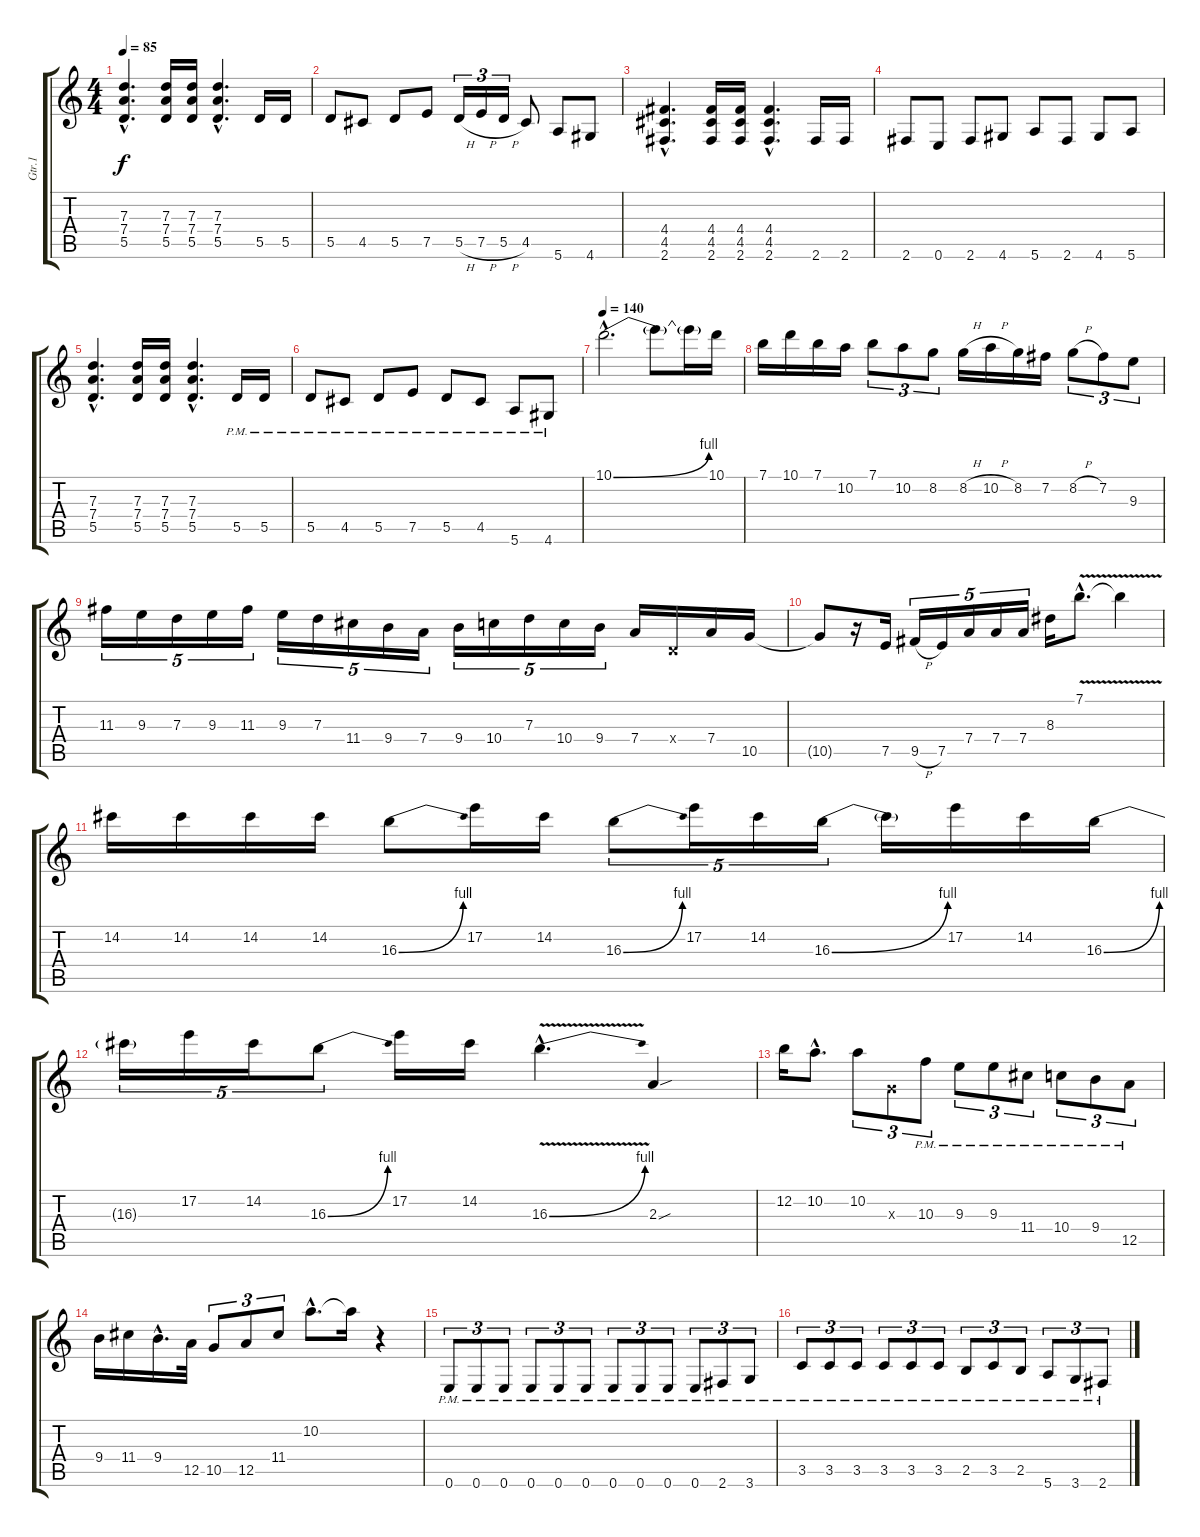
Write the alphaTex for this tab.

\track ("Gtr.1" "Gtr.1") {instrument distortionguitar}
\staff {score tabs}
\tuning (E4 B3 G3 D3 A2 E2) {hide}
\ts (4 4)
\tempo 85
\clef g2
\ks c
(7.3{hac} 7.4{hac} 5.5{hac}).4{d dy f} (7.3 7.4 5.5).16 (7.3 7.4 5.5).16 (7.3{hac} 7.4{hac} 5.5{hac}).4{d} 5.5.16 5.5.16 |
5.5.8 4.5.8 5.5.8 7.5.8 5.5{h}.16{tu (3 2)} 7.5{h}.16{tu (3 2)} 5.5{h}.16{tu (3 2)} 4.5.8 5.6.8 4.6.8 |
(4.4{hac} 4.5{hac} 2.6{hac}).4{d} (4.4 4.5 2.6).16 (4.4 4.5 2.6).16 (4.4{hac} 4.5{hac} 2.6{hac}).4{d} 2.6.16 2.6.16 |
2.6.8 0.6.8 2.6.8 4.6.8 5.6.8 2.6.8 4.6.8 5.6.8 |
(7.3{hac} 7.4{hac} 5.5{hac}).4{d} (7.3 7.4 5.5).16 (7.3 7.4 5.5).16 (7.3{hac} 7.4{hac} 5.5{hac}).4{d} 5.5{pm}.16 5.5{pm}.16 |
5.5{pm}.8 4.5{pm}.8 5.5{pm}.8 7.5{pm}.8 5.5{pm}.8 4.5{pm}.8 5.6{pm}.8 4.6{pm}.8 |
\tempo 140
10.1{be (bend 0 0 60 4) hac}.2{d} 10.1{t}.8 10.1{t}.16 10.1.16 |
7.1.16 10.1.16 7.1.16 10.2.16 7.1.8{tu (3 2)} 10.2.8{tu (3 2)} 8.2.8{tu (3 2)} 8.2{h}.16 10.2{h}.16 8.2.16 7.2.16 8.2{h}.8{tu (3 2)} 7.2.8{tu (3 2)} 9.3.8{tu (3 2)} |
11.3.16{tu (5 4)} 9.3.16{tu (5 4)} 7.3.16{tu (5 4)} 9.3.16{tu (5 4)} 11.3.16{tu (5 4)} 9.3.16{tu (5 4)} 7.3.16{tu (5 4)} 11.4.16{tu (5 4)} 9.4.16{tu (5 4)} 7.4.16{tu (5 4)} 9.4.16{tu (5 4)} 10.4.16{tu (5 4)} 7.3.16{tu (5 4)} 10.4.16{tu (5 4)} 9.4.16{tu (5 4)} 7.4.16 0.4{x}.16 7.4.16 10.5.16 |
10.5{t}.8 r.16 7.5.16 9.5{h}.16{tu (5 4)} 7.5.16{tu (5 4)} 7.4.16{tu (5 4)} 7.4.16{tu (5 4)} 7.4.16{tu (5 4)} 8.3.16 7.1{v hac}.8{d} 7.1{t}.4 |
14.2.16 14.2.16 14.2.16 14.2.16 16.3{be (bend 0 0 60 4)}.8 17.2.16 14.2.16 16.3{be (bend 0 0 60 4)}.8{tu (5 4)} 17.2.16{tu (5 4)} 14.2.16{tu (5 4)} 16.3{be (bend 0 0 60 4)}.16{tu (5 4)} 16.3{t}.16 17.2.16 14.2.16 16.3{be (bend 0 0 60 4)}.16 |
16.3{t}.16{tu (5 4)} 17.2.16{tu (5 4)} 14.2.16{tu (5 4)} 16.3{be (bend 0 0 60 4)}.8{tu (5 4)} 17.2.16 14.2.16 16.3{be (bend 0 0 60 4) v hac}.4{d} 2.3{sou}.4 |
12.2.16 10.2{hac}.8{d} 10.2.8{tu (3 2)} 0.3{x}.8{tu (3 2)} 10.3{pm}.8{tu (3 2)} 9.3{pm}.8{tu (3 2)} 9.3{pm}.8{tu (3 2)} 11.4{pm}.8{tu (3 2)} 10.4{pm}.8{tu (3 2)} 9.4{pm}.8{tu (3 2)} 12.5{pm}.8{tu (3 2)} |
9.4.16 11.4.16 9.4{hac}.16{d} 12.5.32 10.5.8{tu (3 2)} 12.5.8{tu (3 2)} 11.4.8{tu (3 2)} 10.2{hac}.8{d} 10.2{t}.16 r.4 |
0.6{pm}.8{tu (3 2)} 0.6{pm}.8{tu (3 2)} 0.6{pm}.8{tu (3 2)} 0.6{pm}.8{tu (3 2)} 0.6{pm}.8{tu (3 2)} 0.6{pm}.8{tu (3 2)} 0.6{pm}.8{tu (3 2)} 0.6{pm}.8{tu (3 2)} 0.6{pm}.8{tu (3 2)} 0.6{pm}.8{tu (3 2)} 2.6{pm}.8{tu (3 2)} 3.6{pm}.8{tu (3 2)} |
3.5{pm}.8{tu (3 2)} 3.5{pm}.8{tu (3 2)} 3.5{pm}.8{tu (3 2)} 3.5{pm}.8{tu (3 2)} 3.5{pm}.8{tu (3 2)} 3.5{pm}.8{tu (3 2)} 2.5{pm}.8{tu (3 2)} 3.5{pm}.8{tu (3 2)} 2.5{pm}.8{tu (3 2)} 5.6{pm}.8{tu (3 2)} 3.6{pm}.8{tu (3 2)} 2.6{pm}.8{tu (3 2)}
